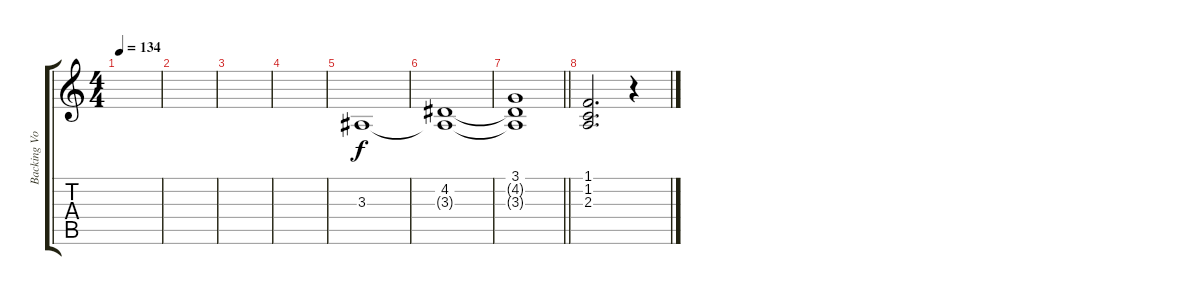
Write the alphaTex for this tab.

\track ("Backing Vocals" "Backing Vo") {instrument choiraahs}
\staff {score tabs}
\tuning (E4 B3 G3 D3 A2 E2) {hide}
\ts (4 4)
\tempo 134
\clef g2
\ks c
|
|
|
|
3.3.1 |
(4.2 3.3{t}).1 |
\barLineRight lightlight
(3.1 4.2{t} 3.3{t}).1 |
(1.1 1.2 2.3).2{d} r.4
